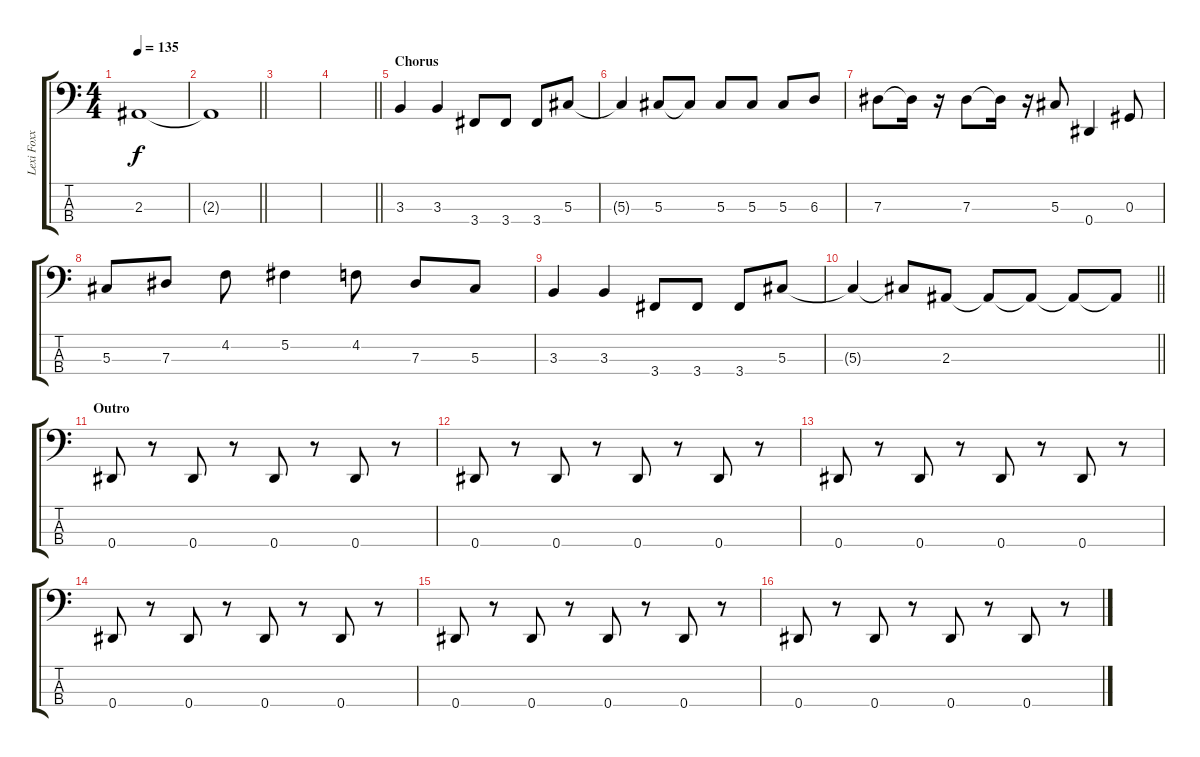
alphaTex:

\track ("Lexi Foxx Bass" "Lexi Foxx ") {instrument electricbassfinger}
\staff {score tabs}
\tuning (Gb2 Db2 Ab1 Eb1) {hide}
\ts (4 4)
\tempo 135
\clef f4
\ks c
2.3.1{dy f} |
\barLineRight lightlight
2.3{t}.1 |
|
\barLineRight lightlight
|
\section ("" "Chorus")
3.3.4 3.3.4 3.4.8 3.4.8 3.4.8 5.3.8 |
5.3{t}.4 5.3.8 5.3{t}.8 5.3.8 5.3.8 5.3.8 6.3.8 |
7.3.8 7.3{t}.16 r.16 7.3.8 7.3{t}.16 r.16 5.3.8 0.4.4 0.3.8 |
5.3.8 7.3.8 4.2.8 5.2.4 4.2.8 7.3.8 5.3.8 |
3.3.4 3.3.4 3.4.8 3.4.8 3.4.8 5.3.8 |
\barLineRight lightlight
5.3{t}.4 5.3{t}.8 2.3.8 2.3{t}.8 2.3{t}.8 2.3{t}.8 2.3{t}.8 |
\section ("" "Outro")
0.4.8 r.8 0.4.8 r.8 0.4.8 r.8 0.4.8 r.8 |
0.4.8 r.8 0.4.8 r.8 0.4.8 r.8 0.4.8 r.8 |
0.4.8 r.8 0.4.8 r.8 0.4.8 r.8 0.4.8 r.8 |
0.4.8 r.8 0.4.8 r.8 0.4.8 r.8 0.4.8 r.8 |
0.4.8 r.8 0.4.8 r.8 0.4.8 r.8 0.4.8 r.8 |
0.4.8 r.8 0.4.8 r.8 0.4.8 r.8 0.4.8 r.8
